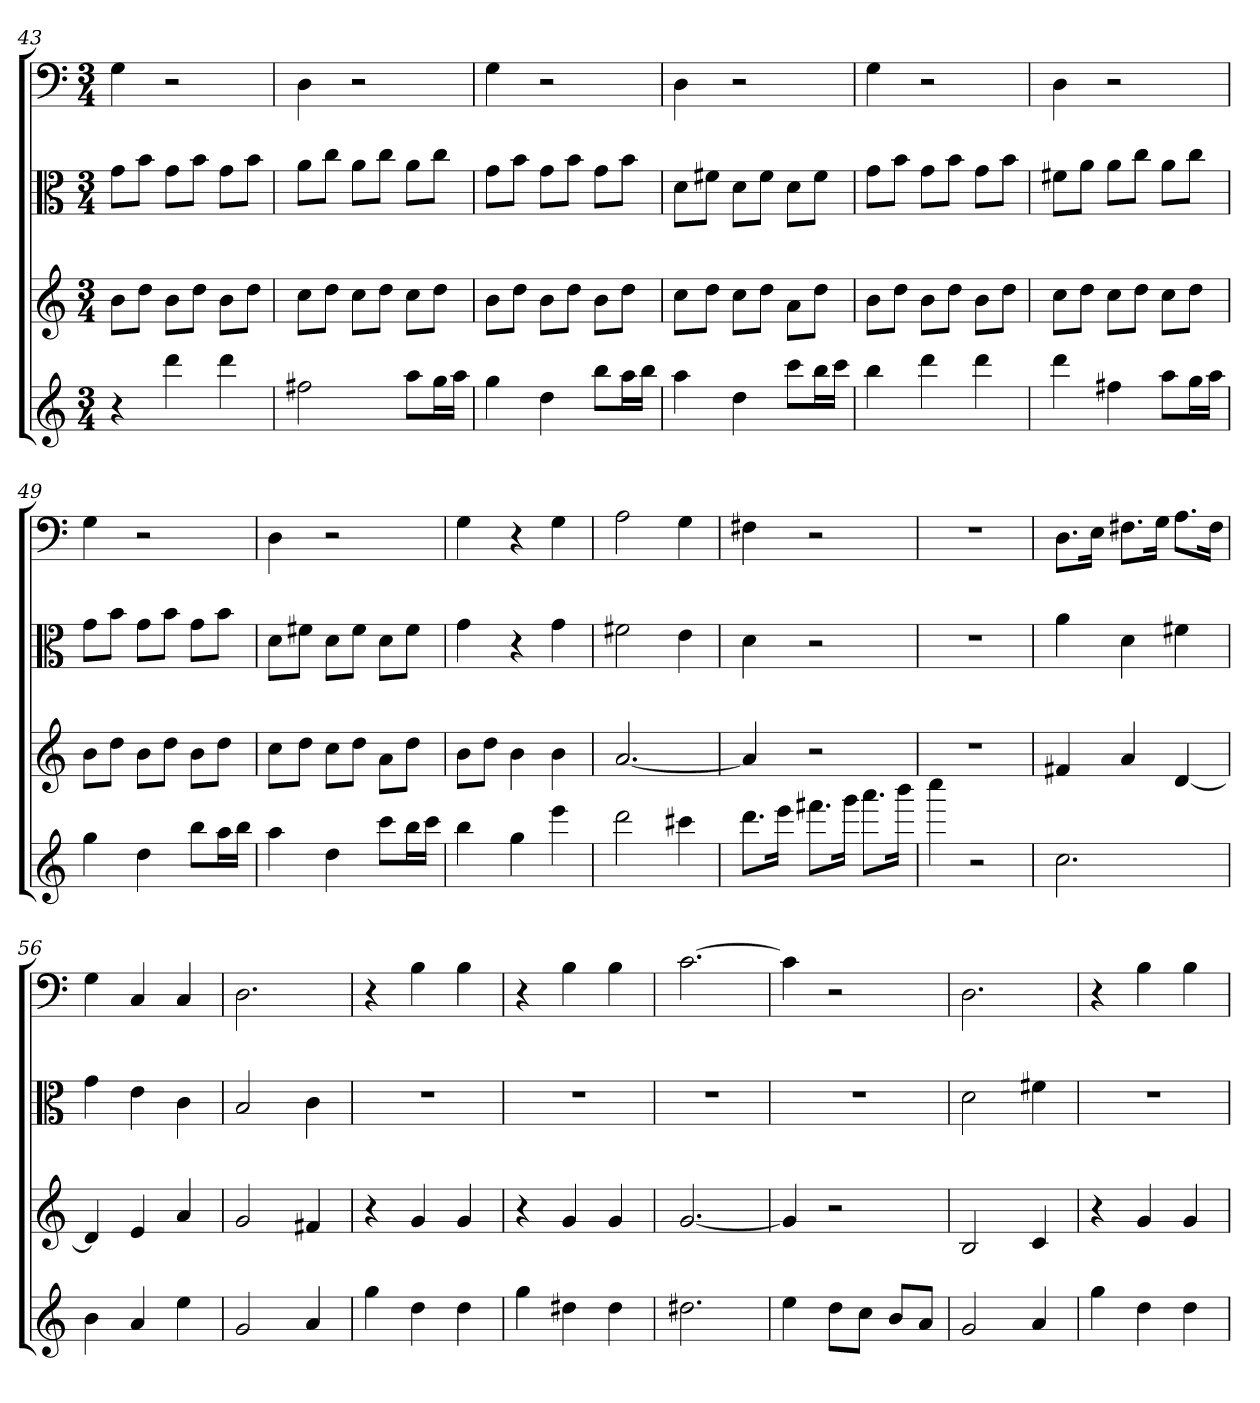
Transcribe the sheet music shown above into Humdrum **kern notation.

**kern	**kern	**kern	**kern
*part4	*part3	*part2	*part1
*staff4	*staff3	*staff2	*staff1
*	*	*clefC3	*clefF4
*k[]	*k[]	*k[]	*k[]
*C:	*C:	*C:	*C:
*M3/4	*M3/4	*M3/4	*M3/4
=43	=43	=43	=43
4r	8bL	8g\L	4G
.	8ddJ	8b\J	.
4ddd	8bL	8g\L	2r
.	8ddJ	8b\J	.
4ddd	8bL	8g\L	.
.	8ddJ	8b\J	.
=44	=44	=44	=44
2ff#X	8ccL	8a\L	4D
.	8ddJ	8cc\J	.
.	8ccL	8a\L	2r
.	8ddJ	8cc\J	.
8aaL	8ccL	8a\L	.
16ggL	8ddJ	8cc\J	.
16aaJJ	.	.	.
=45	=45	=45	=45
4gg	8bL	8g\L	4G
.	8ddJ	8b\J	.
4dd	8bL	8g\L	2r
.	8ddJ	8b\J	.
8bbL	8bL	8g\L	.
16aaL	8ddJ	8b\J	.
16bbJJ	.	.	.
=46	=46	=46	=46
4aa	8ccL	8d\L	4D
.	8ddJ	8f#X\J	.
4dd	8ccL	8d\L	2r
.	8ddJ	8f#\J	.
8cccL	8aL	8d\L	.
16bbL	8ddJ	8f#\J	.
16cccJJ	.	.	.
=47	=47	=47	=47
4bb	8bL	8g\L	4G
.	8ddJ	8b\J	.
4ddd	8bL	8g\L	2r
.	8ddJ	8b\J	.
4ddd	8bL	8g\L	.
.	8ddJ	8b\J	.
=48	=48	=48	=48
4ddd	8ccL	8f#X\L	4D
.	8ddJ	8a\J	.
4ff#X	8ccL	8a\L	2r
.	8ddJ	8cc\J	.
8aaL	8ccL	8a\L	.
16ggL	8ddJ	8cc\J	.
16aaJJ	.	.	.
=49	=49	=49	=49
4gg	8bL	8g\L	4G
.	8ddJ	8b\J	.
4dd	8bL	8g\L	2r
.	8ddJ	8b\J	.
8bbL	8bL	8g\L	.
16aaL	8ddJ	8b\J	.
16bbJJ	.	.	.
=50	=50	=50	=50
4aa	8ccL	8d\L	4D
.	8ddJ	8f#X\J	.
4dd	8ccL	8d\L	2r
.	8ddJ	8f#\J	.
8cccL	8aL	8d\L	.
16bbL	8ddJ	8f#\J	.
16cccJJ	.	.	.
=51	=51	=51	=51
4bb	8bL	4g	4G
.	8ddJ	.	.
4gg	4b	4r	4r
4eee	4b	4g	4G
=52	=52	=52	=52
2ddd	[2.a	2f#X	2A
4ccc#X	.	4e	4G
=53	=53	=53	=53
8.dddL	4a]	4d	4F#X
16eeeJk	.	.	.
8.fff#XL	2r	2r	2r
16gggJk	.	.	.
8.aaaL	.	.	.
16bbbJk	.	.	.
=54	=54	=54	=54
4cccc	2.r	2.r	2.r
2r	.	.	.
=55	=55	=55	=55
2.cc	4f#X	4a	8.D\L
.	.	.	16E\Jk
.	4a	4d	8.F#X\L
.	.	.	16G\Jk
.	[4d	4f#X	8.A\L
.	.	.	16F#\Jk
=56	=56	=56	=56
4b	4d]	4g	4G
4a	4e	4e	4C
4ee	4a	4c	4C
=57	=57	=57	=57
2g	2g	2B	2.D
4a	4f#X	4c	.
=58	=58	=58	=58
4gg	4r	2.r	4r
4dd	4g	.	4B
4dd	4g	.	4B
=59	=59	=59	=59
4gg	4r	2.r	4r
4dd#X	4g	.	4B
4dd#	4g	.	4B
=60	=60	=60	=60
2.dd#X	[2.g	2.r	[2.c
=61	=61	=61	=61
4ee	4g]	2.r	4c]
8ddL	2r	.	2r
8ccJ	.	.	.
8bL	.	.	.
8aJ	.	.	.
=62	=62	=62	=62
2g	2B	2d	2.D
4a	4c	4f#X	.
=63	=63	=63	=63
4gg	4r	2.r	4r
4dd	4g	.	4B
4dd	4g	.	4B
=	=	=	=
*-	*-	*-	*-
